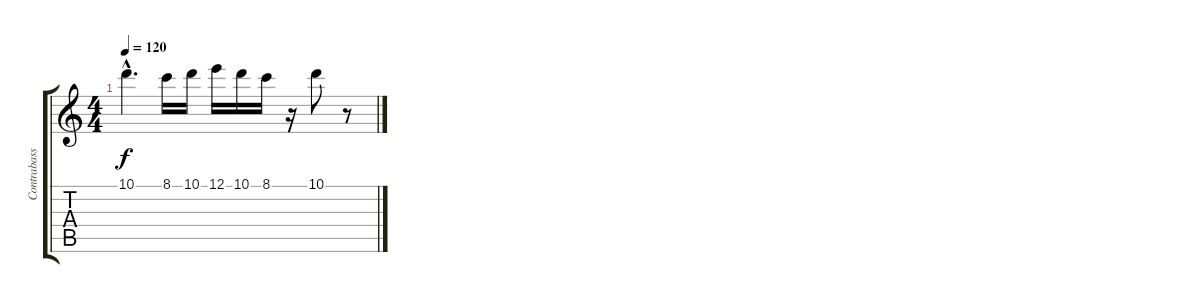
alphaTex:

\track ("Contrabass" "Contrabass") {instrument contrabass}
\staff {score tabs}
\tuning (E4 B3 G3 D3 A2 E2) {hide}
\ts (4 4)
\tempo 120
\clef g2
\ks c
10.1{hac}.4{d dy f} 8.1.16 10.1.16 12.1.16 10.1.16 8.1.16 r.16 10.1.8 r.8
